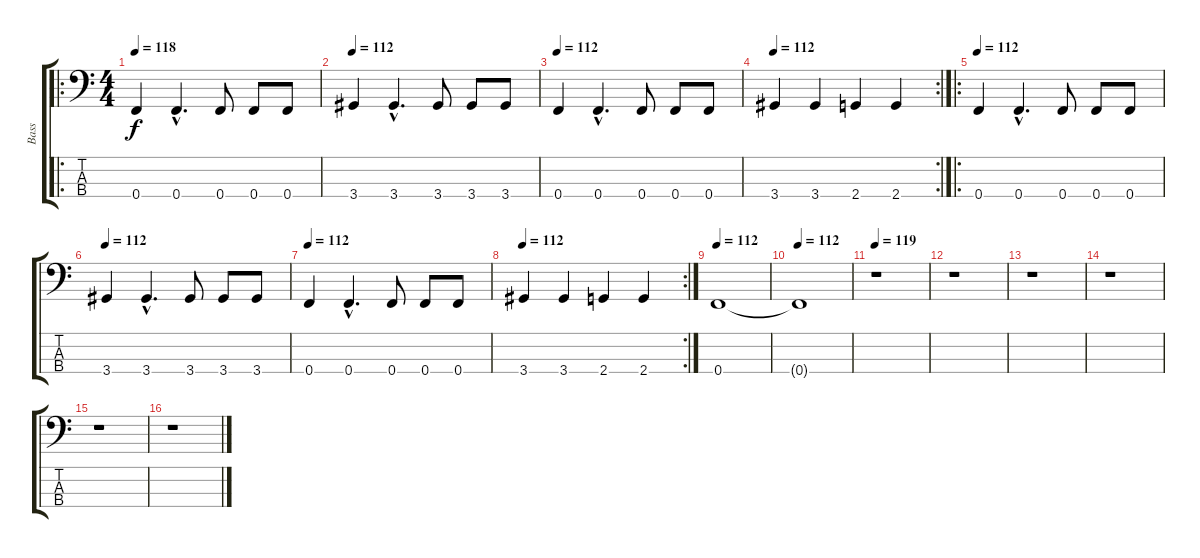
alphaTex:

\track ("Bass" "Bass") {instrument electricbasspick}
\staff {score tabs}
\tuning (Ab2 Eb2 Bb1 F1) {hide}
\ro
\ts (4 4)
\tempo 118
\tempo 112
\tempo 118
\clef f4
\ks c
0.4.4{dy f instrument electricbasspick} 0.4{hac}.4{d} 0.4.8 0.4.8 0.4.8 |
\tempo 112
3.4.4 3.4{hac}.4{d} 3.4.8 3.4.8 3.4.8 |
\tempo 112
0.4.4 0.4{hac}.4{d} 0.4.8 0.4.8 0.4.8 |
\rc 2
\tempo 112
3.4.4 3.4.4 2.4.4 2.4.4 |
\ro
\tempo 112
0.4.4 0.4{hac}.4{d} 0.4.8 0.4.8 0.4.8 |
\tempo 112
3.4.4 3.4{hac}.4{d} 3.4.8 3.4.8 3.4.8 |
\tempo 112
0.4.4 0.4{hac}.4{d} 0.4.8 0.4.8 0.4.8 |
\rc 2
\tempo 112
3.4.4 3.4.4 2.4.4 2.4.4 |
\tempo 112
0.4.1 |
\tempo 112
0.4{t}.1 |
\tempo 119
r.1 |
r.1 |
r.1 |
r.1 |
r.1 |
r.1
